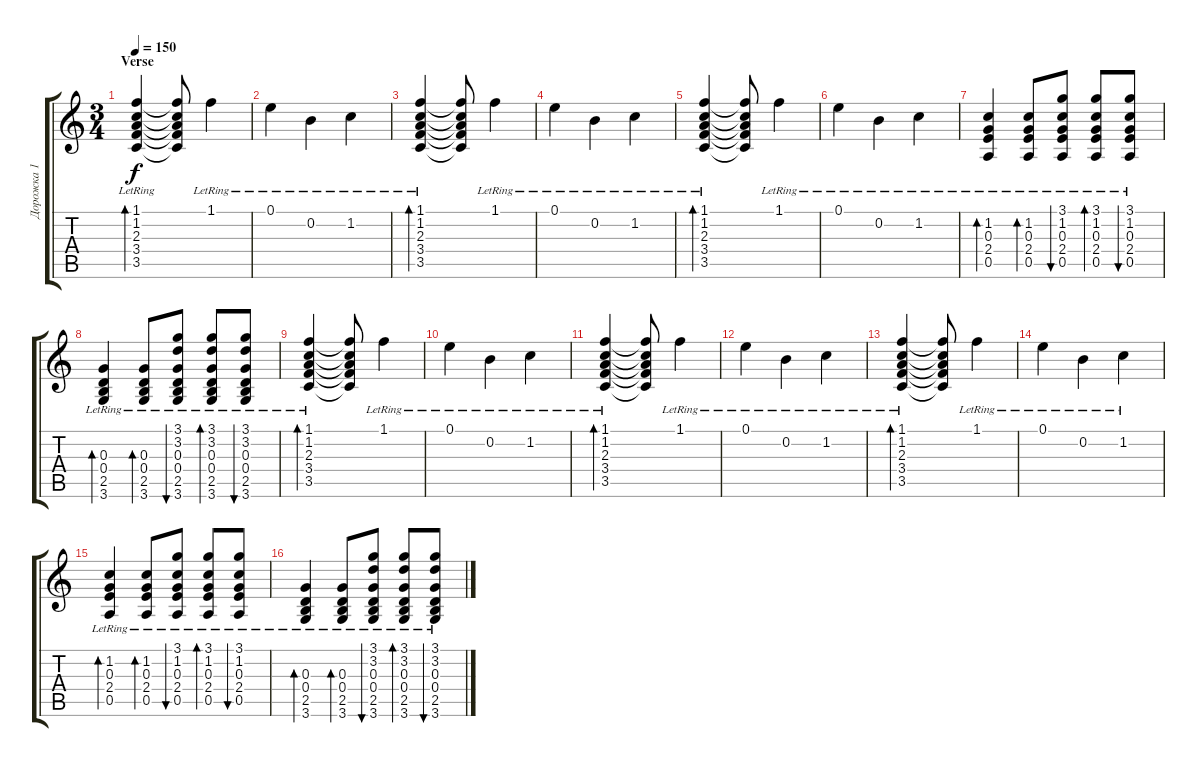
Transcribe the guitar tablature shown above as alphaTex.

\track ("Дорожка 1" "Дорожка 1") {instrument acousticguitarsteel}
\staff {score tabs}
\tuning (E4 B3 G3 D3 A2 E2) {hide}
\ts (3 4)
\section ("" "Verse")
\tempo 150
\clef g2
\ks c
(1.1{lr} 1.2{lr} 2.3{lr} 3.4{lr} 3.5{lr}).4{bd 60 dy f} (1.1{t} 1.2{t} 2.3{t} 3.4{t} 3.5{t}).8 1.1{lr}.4 |
0.1{lr}.4 0.2{lr}.4 1.2{lr}.4 |
(1.1{lr} 1.2{lr} 2.3{lr} 3.4{lr} 3.5{lr}).4{bd 60} (1.1{t} 1.2{t} 2.3{t} 3.4{t} 3.5{t}).8 1.1{lr}.4 |
0.1{lr}.4 0.2{lr}.4 1.2{lr}.4 |
(1.1{lr} 1.2{lr} 2.3{lr} 3.4{lr} 3.5{lr}).4{bd 60} (1.1{t} 1.2{t} 2.3{t} 3.4{t} 3.5{t}).8 1.1{lr}.4 |
0.1{lr}.4 0.2{lr}.4 1.2{lr}.4 |
(1.2{lr} 0.3{lr} 2.4{lr} 0.5{lr}).4{bd 60} (1.2{lr} 0.3{lr} 2.4{lr} 0.5{lr}).8{bd 60} (3.1{lr} 1.2{lr} 0.3{lr} 2.4{lr} 0.5{lr}).8{bu 60} (3.1{lr} 1.2{lr} 0.3{lr} 2.4{lr} 0.5{lr}).8{bd 60} (3.1{lr} 1.2{lr} 0.3{lr} 2.4{lr} 0.5{lr}).8{bu 60} |
(0.3{lr} 0.4{lr} 2.5{lr} 3.6{lr}).4{bd 60} (0.3{lr} 0.4{lr} 2.5{lr} 3.6{lr}).8{bd 60} (3.1{lr} 3.2{lr} 0.3{lr} 0.4{lr} 2.5{lr} 3.6{lr}).8{bu 60} (3.1{lr} 3.2{lr} 0.3{lr} 0.4{lr} 2.5{lr} 3.6{lr}).8{bd 60} (3.1{lr} 3.2{lr} 0.3{lr} 0.4{lr} 2.5{lr} 3.6{lr}).8{bu 60} |
(1.1{lr} 1.2{lr} 2.3{lr} 3.4{lr} 3.5{lr}).4{bd 60} (1.1{t} 1.2{t} 2.3{t} 3.4{t} 3.5{t}).8 1.1{lr}.4 |
0.1{lr}.4 0.2{lr}.4 1.2{lr}.4 |
(1.1{lr} 1.2{lr} 2.3{lr} 3.4{lr} 3.5{lr}).4{bd 60} (1.1{t} 1.2{t} 2.3{t} 3.4{t} 3.5{t}).8 1.1{lr}.4 |
0.1{lr}.4 0.2{lr}.4 1.2{lr}.4 |
(1.1{lr} 1.2{lr} 2.3{lr} 3.4{lr} 3.5{lr}).4{bd 60} (1.1{t} 1.2{t} 2.3{t} 3.4{t} 3.5{t}).8 1.1{lr}.4 |
0.1{lr}.4 0.2{lr}.4 1.2{lr}.4 |
(1.2{lr} 0.3{lr} 2.4{lr} 0.5{lr}).4{bd 60} (1.2{lr} 0.3{lr} 2.4{lr} 0.5{lr}).8{bd 60} (3.1{lr} 1.2{lr} 0.3{lr} 2.4{lr} 0.5{lr}).8{bu 60} (3.1{lr} 1.2{lr} 0.3{lr} 2.4{lr} 0.5{lr}).8{bd 60} (3.1{lr} 1.2{lr} 0.3{lr} 2.4{lr} 0.5{lr}).8{bu 60} |
(0.3{lr} 0.4{lr} 2.5{lr} 3.6{lr}).4{bd 60} (0.3{lr} 0.4{lr} 2.5{lr} 3.6{lr}).8{bd 60} (3.1{lr} 3.2{lr} 0.3{lr} 0.4{lr} 2.5{lr} 3.6{lr}).8{bu 60} (3.1{lr} 3.2{lr} 0.3{lr} 0.4{lr} 2.5{lr} 3.6{lr}).8{bd 60} (3.1{lr} 3.2{lr} 0.3{lr} 0.4{lr} 2.5{lr} 3.6{lr}).8{bu 60}
